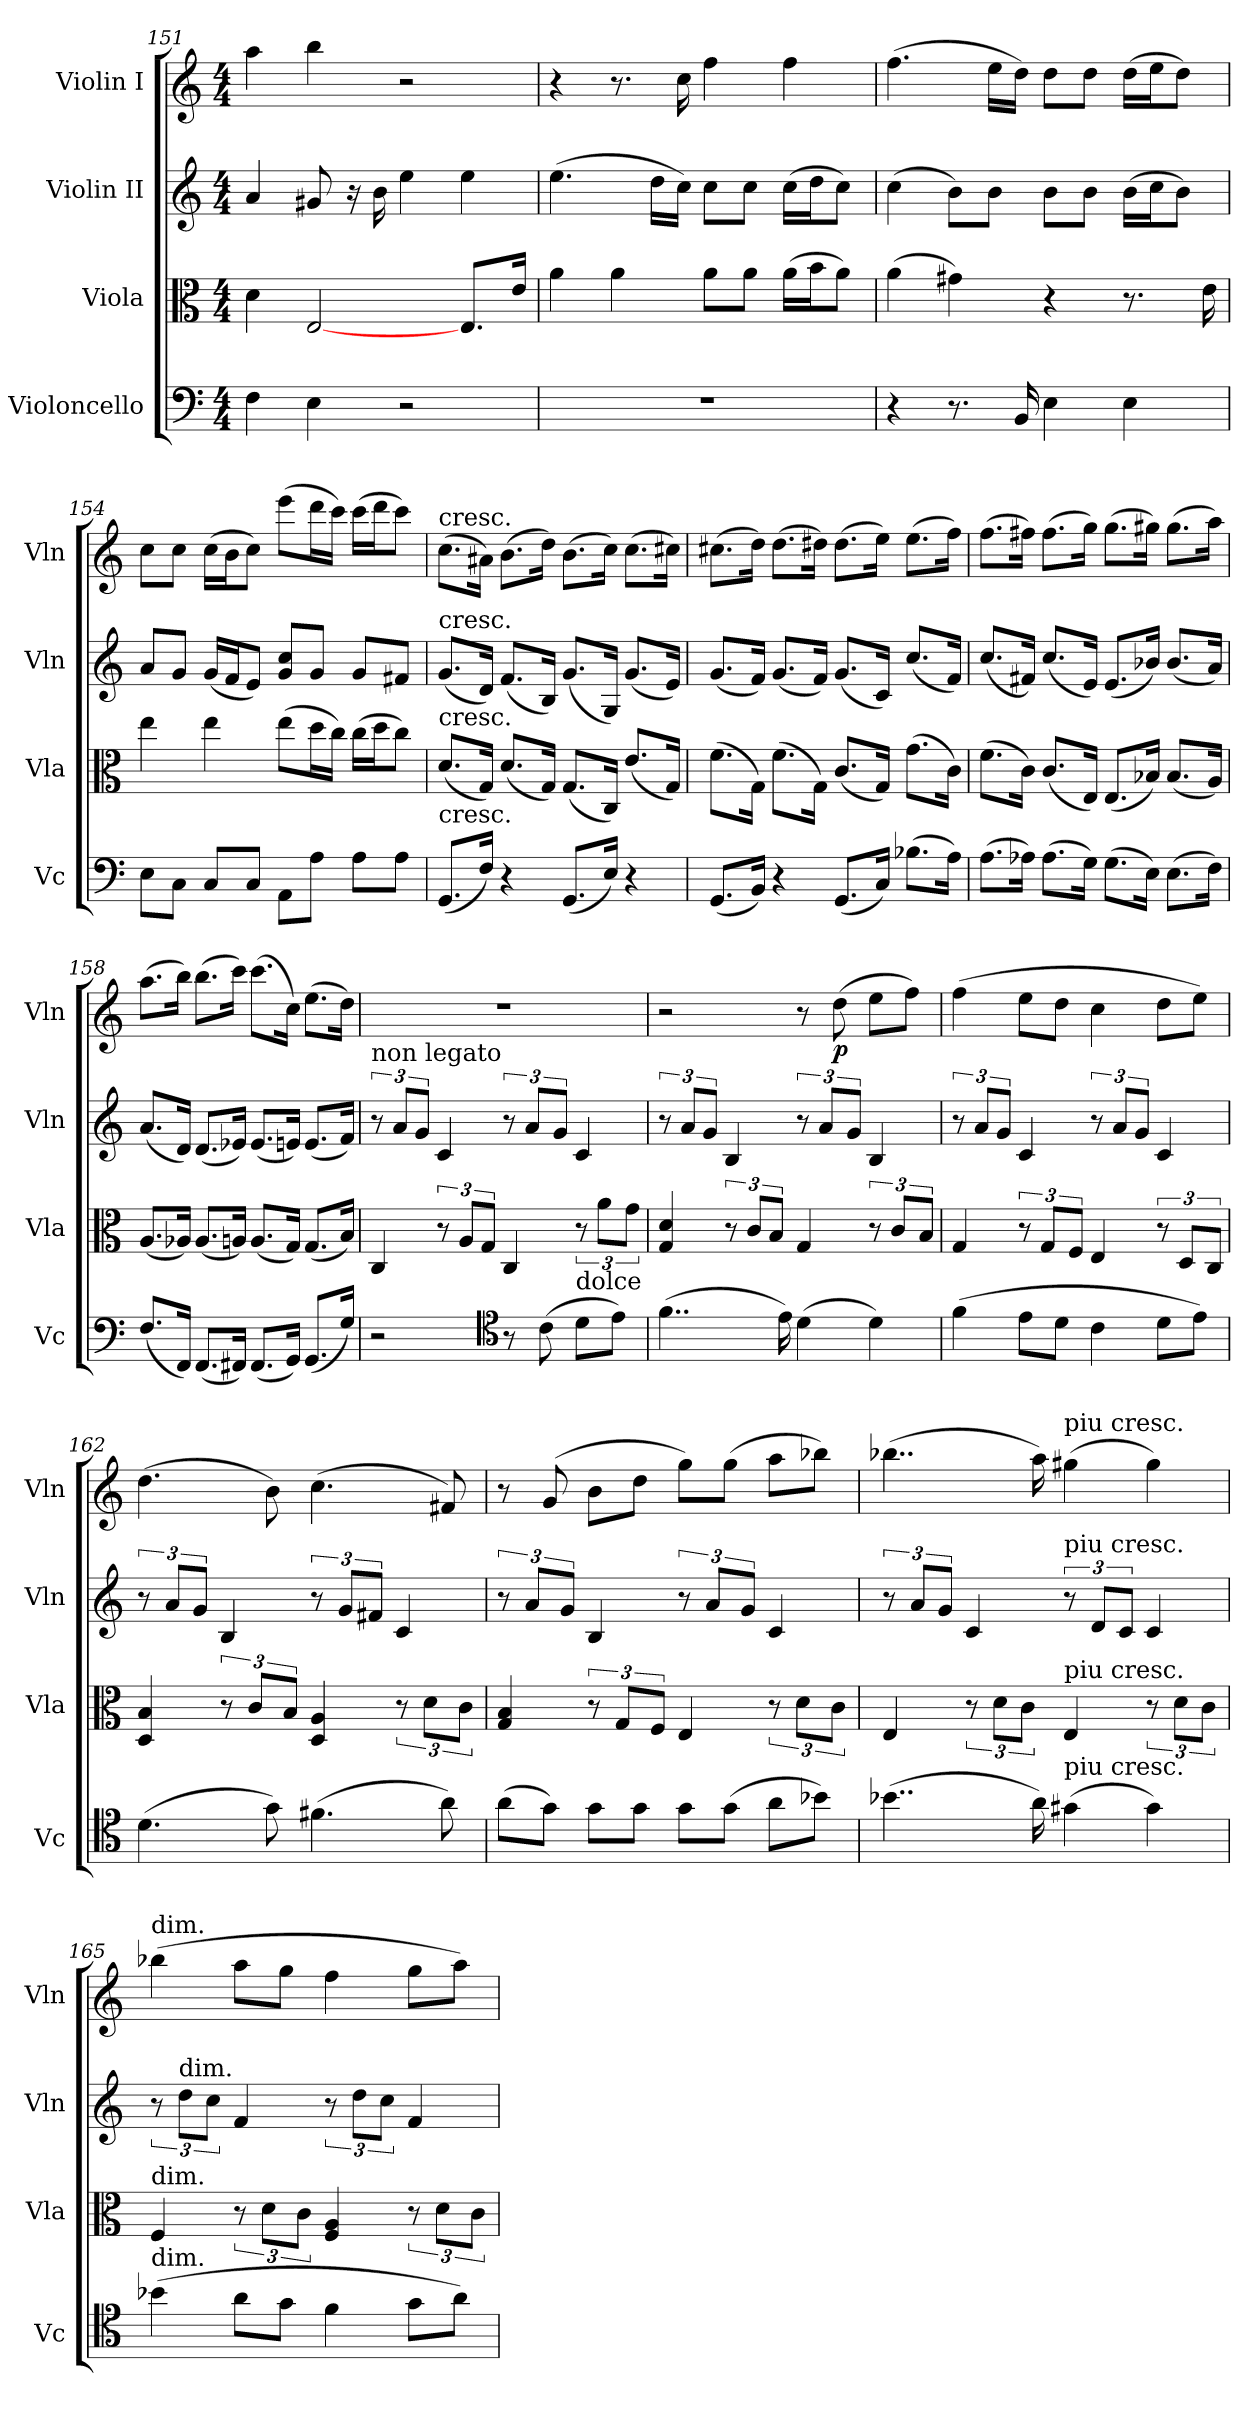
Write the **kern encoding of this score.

**kern	**kern	**kern	**kern	**dynam
*part4	*part3	*part2	*part1	*part1
*staff4	*staff3	*staff2	*staff1	*staff1
*I"Violoncello	*I"Viola	*I"Violin II	*I"Violin I	*
*I'Vc	*I'Vla	*I'Vln	*I'Vln	*
*clefF4	*clefC3	*clefG2	*clefG2	*
*k[]	*k[]	*k[]	*k[]	*
*C:	*C:	*C:	*C:	*
*M4/4	*M4/4	*M4/4	*M4/4	*
=151	=151	=151	=151	=151
4F	4d	4a	4aa	.
4E	[2E	8g#X	4bb	.
.	.	16r	.	.
.	.	16b	.	.
2r	.	4ee	2r	.
.	8.E/L	4ee	.	.
.	16e/Jk	.	.	.
=152	=152	=152	=152	=152
1r	4a	(4.ee	4r	.
.	4a	.	8.r	.
.	.	16dd\LL	.	.
.	.	16cc\JJ)	16cc	.
.	8a\L	8cc\L	4ff	.
.	8a\J	8cc\J	.	.
.	(16a\LL	(16cc\LL	4ff	.
.	16b\J	16dd\J	.	.
.	8a\J)	8cc\J)	.	.
=153	=153	=153	=153	=153
4r	(4a	(4cc	(4.ff	.
8.r	4g#X)	8b\L)	.	.
.	.	8b\J	16ee\LL	.
16BB	.	.	16dd\JJ)	.
4E	4r	8b\L	8dd\L	.
.	.	8b\J	8dd\J	.
4E	8.r	(16b\LL	(16dd\LL	.
.	.	16cc\J	16ee\J	.
.	.	8b\J)	8dd\J)	.
.	16e	.	.	.
=154	=154	=154	=154	=154
8E\L	4ee	8a/L	8cc\L	.
8C\J	.	8g/J	8cc\J	.
8C/L	4ee	(16g/LL	(16cc\LL	.
.	.	16f/J	16b\J	.
8C/J	.	8e/J)	8cc\J)	.
8AA\L	(8ee\L	8g/ 8cc/L	(8eee\L	.
8A\J	16dd\L	8g/J	16ddd\L	.
.	16cc\JJ)	.	16ccc\JJ)	.
8A\L	(16cc\LL	8g/L	(16ccc\LL	.
.	16dd\J	.	16ddd\J	.
8A\J	8cc\J)	8f#X/J	8ccc\J)	.
=155	=155	=155	=155	=155
!	!	!	!LO:TX:a:t=cresc.	!
!	!	!LO:TX:a:t=cresc.	!	!
!	!LO:TX:a:t=cresc.	!	!	!
!LO:TX:a:t=cresc.	!	!	!	!
(8.GG/L	(8.d/L	(8.g/L	(8.cc\L	.
16F/Jk)	16G/Jk)	16d/Jk)	16a#X\Jk)	.
4r	(8.d/L	(8.f/L	(8.b\L	.
.	16G/Jk)	16B/Jk)	16dd\Jk)	.
(8.GG/L	(8.G/L	(8.g/L	(8.b\L	.
16E/Jk)	16C/Jk)	16G/Jk)	16cc\Jk)	.
4r	(8.e/L	(8.g/L	(8.cc\L	.
.	16G/Jk)	16e/Jk)	16cc#X\Jk)	.
=156	=156	=156	=156	=156
(8.GG/L	(8.f\L	(8.g/L	(8.cc#X\L	.
16BB/Jk)	16G\Jk)	16f/Jk)	16dd\Jk)	.
4r	(8.f\L	(8.g/L	(8.dd\L	.
.	16G\Jk)	16f/Jk)	16dd#X\Jk)	.
(8.GG/L	(8.c/L	(8.g/L	(8.dd#\L	.
16C/Jk)	16G/Jk)	16c/Jk)	16ee\Jk)	.
(8.B-X\L	(8.g\L	(8.cc/L	(8.ee\L	.
16A\Jk)	16c\Jk)	16f/Jk)	16ff\Jk)	.
=157	=157	=157	=157	=157
(8.A\L	(8.f\L	(8.cc/L	(8.ff\L	.
16A-X\Jk)	16c\Jk)	16f#X/Jk)	16ff#X\Jk)	.
(8.A-\L	(8.c/L	(8.cc/L	(8.ff#\L	.
16G\Jk)	16E/Jk)	16e/Jk)	16gg\Jk)	.
(8.G\L	(8.E/L	(8.e/L	(8.gg\L	.
16E\Jk)	16B-X/Jk)	16b-X/Jk)	16gg#X\Jk)	.
(8.E\L	(8.B-/L	(8.b-/L	(8.gg#\L	.
16F\Jk)	16A/Jk)	16a/Jk)	16aa\Jk)	.
=158	=158	=158	=158	=158
(8.F/L	(8.A/L	(8.a/L	(8.aa\L	.
16FF/Jk)	16A-X/Jk)	16d/Jk)	16bb\Jk)	.
(8.FF/L	(8.A-/L	(8.d/L	(8.bb\L	.
16FF#X/Jk)	16An/Jk)	16e-X/Jk)	16ccc\Jk)	.
(8.FF#/L	(8.A/L	(8.e-/L	(8.ccc\L	.
16GG/Jk)	16G/Jk)	16en/Jk)	16cc\Jk)	.
(8.GG/L	(8.G/L	(8.e/L	(8.ee\L	.
16G/Jk)	16B/Jk)	16f/Jk)	16dd\Jk)	.
=159	=159	=159	=159	=159
!	!	!LO:TX:a:t=non legato	!	!
2r	4C	12r	1r	.
.	.	12a/L	.	.
.	.	12g/J	.	.
.	12r	4c	.	.
.	12A/L	.	.	.
.	12G/J	.	.	.
*clefC4	*	*	*	*
8r	4C	12r	.	.
.	.	12a/L	.	.
(8c	.	.	.	.
.	.	12g/J	.	.
!LO:TX:a:t=dolce	!	!	!	!
8d\L	12r	4c	.	.
.	12a\L	.	.	.
8e\J)	.	.	.	.
.	12g\J	.	.	.
=160	=160	=160	=160	=160
(4..f	4G 4d	12r	2r	.
.	.	12a/L	.	.
.	.	12g/J	.	.
.	12r	4B	.	.
.	12c/L	.	.	.
.	12B/J	.	.	.
16e)	.	.	.	.
(4d	4G	12r	8r	.
.	.	12a/L	.	.
.	.	.	(8dd	p
.	.	12g/J	.	.
4d)	12r	4B	8ee\L	.
.	12c/L	.	.	.
.	.	.	8ff\J)	.
.	12B/J	.	.	.
=161	=161	=161	=161	=161
(4f	4G	12r	(4ff	.
.	.	12a/L	.	.
.	.	12g/J	.	.
8e\L	12r	4c	8ee\L	.
.	12G/L	.	.	.
8d\J	.	.	8dd\J	.
.	12F/J	.	.	.
4c	4E	12r	4cc	.
.	.	12a/L	.	.
.	.	12g/J	.	.
8d\L	12r	4c	8dd\L	.
.	12D/L	.	.	.
8e\J)	.	.	8ee\J)	.
.	12C/J	.	.	.
=162	=162	=162	=162	=162
(4.d	4D 4B	12r	(4.dd	.
.	.	12a/L	.	.
.	.	12g/J	.	.
.	12r	4B	.	.
.	12c/L	.	.	.
8g)	.	.	8b)	.
.	12B/J	.	.	.
(4.f#X	4D 4A	12r	(4.cc	.
.	.	12g/L	.	.
.	.	12f#X/J	.	.
.	12r	4c	.	.
.	12d\L	.	.	.
8a)	.	.	8f#X)	.
.	12c\J	.	.	.
=163	=163	=163	=163	=163
(8a\L	4G 4B	12r	8r	.
.	.	12a/L	.	.
8g\J)	.	.	(8g	.
.	.	12g/J	.	.
8g\L	12r	4B	8b\L	.
.	12G/L	.	.	.
8g\J	.	.	8dd\J	.
.	12F/J	.	.	.
8g\L	4E	12r	8gg\L)	.
.	.	12a/L	.	.
(8g\J	.	.	(8gg\J	.
.	.	12g/J	.	.
8a\L	12r	4c	8aa\L	.
.	12d\L	.	.	.
8b-X\J)	.	.	8bb-X\J)	.
.	12c\J	.	.	.
=164	=164	=164	=164	=164
(4..b-X	4E	12r	(4..bb-X	.
.	.	12a/L	.	.
.	.	12g/J	.	.
.	12r	4c	.	.
.	12d\L	.	.	.
.	12c\J	.	.	.
16a)	.	.	16aa)	.
!	!	!	!LO:TX:a:t=piu cresc.	!
!	!	!LO:TX:a:t=piu cresc.	!	!
!	!LO:TX:a:t=piu cresc.	!	!	!
!LO:TX:a:t=piu cresc.	!	!	!	!
(4g#X	4E	12r	(4gg#X	.
.	.	12d/L	.	.
.	.	12c/J	.	.
4g#)	12r	4c	4gg#)	.
.	12d\L	.	.	.
.	12c\J	.	.	.
=165	=165	=165	=165	=165
!	!	!	!LO:TX:a:t=dim.	!
!	!LO:TX:a:t=dim.	!	!	!
!LO:TX:a:t=dim.	!	!	!	!
(4b-X	4F	12r	(4bb-X	.
!	!	!LO:TX:a:t=dim.	!	!
.	.	12dd\L	.	.
.	.	12cc\J	.	.
8a\L	12r	4f	8aa\L	.
.	12d\L	.	.	.
8g\J	.	.	8gg\J	.
.	12c\J	.	.	.
4f	4F 4A	12r	4ff	.
.	.	12dd\L	.	.
.	.	12cc\J	.	.
8g\L	12r	4f	8gg\L	.
.	12d\L	.	.	.
8a\J)	.	.	8aa\J)	.
.	12c\J	.	.	.
=	=	=	=	=
*-	*-	*-	*-	*-
